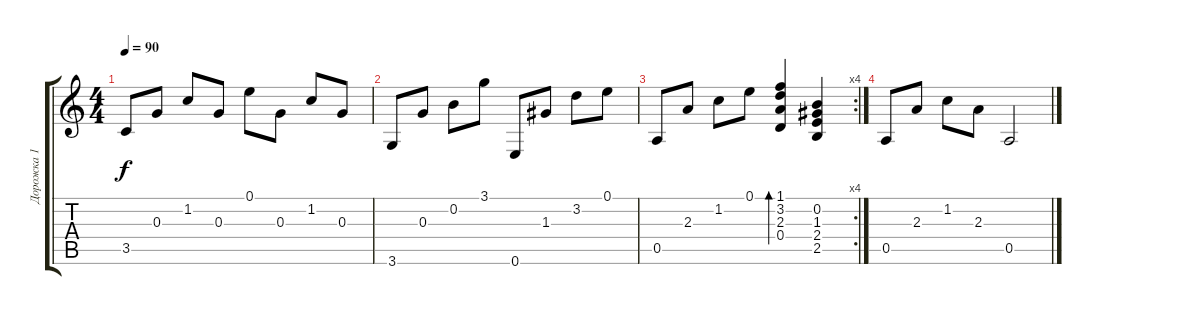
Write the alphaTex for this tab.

\track ("Дорожка 1" "Дорожка 1") {instrument acousticguitarnylon}
\staff {score tabs}
\tuning (E4 B3 G3 D3 A2 E2) {hide}
\ts (4 4)
\tempo 90
\clef g2
\ks c
3.5.8{dy f} 0.3.8 1.2.8 0.3.8 0.1.8 0.3.8 1.2.8 0.3.8 |
3.6.8 0.3.8 0.2.8 3.1.8 0.6.8 1.3.8 3.2.8 0.1.8 |
\rc 4
0.5.8 2.3.8 1.2.8 0.1.8 (1.1 3.2 2.3 0.4).4{bd 120} (0.2 1.3 2.4 2.5).4 |
0.5.8 2.3.8 1.2.8 2.3.8 0.5.2
